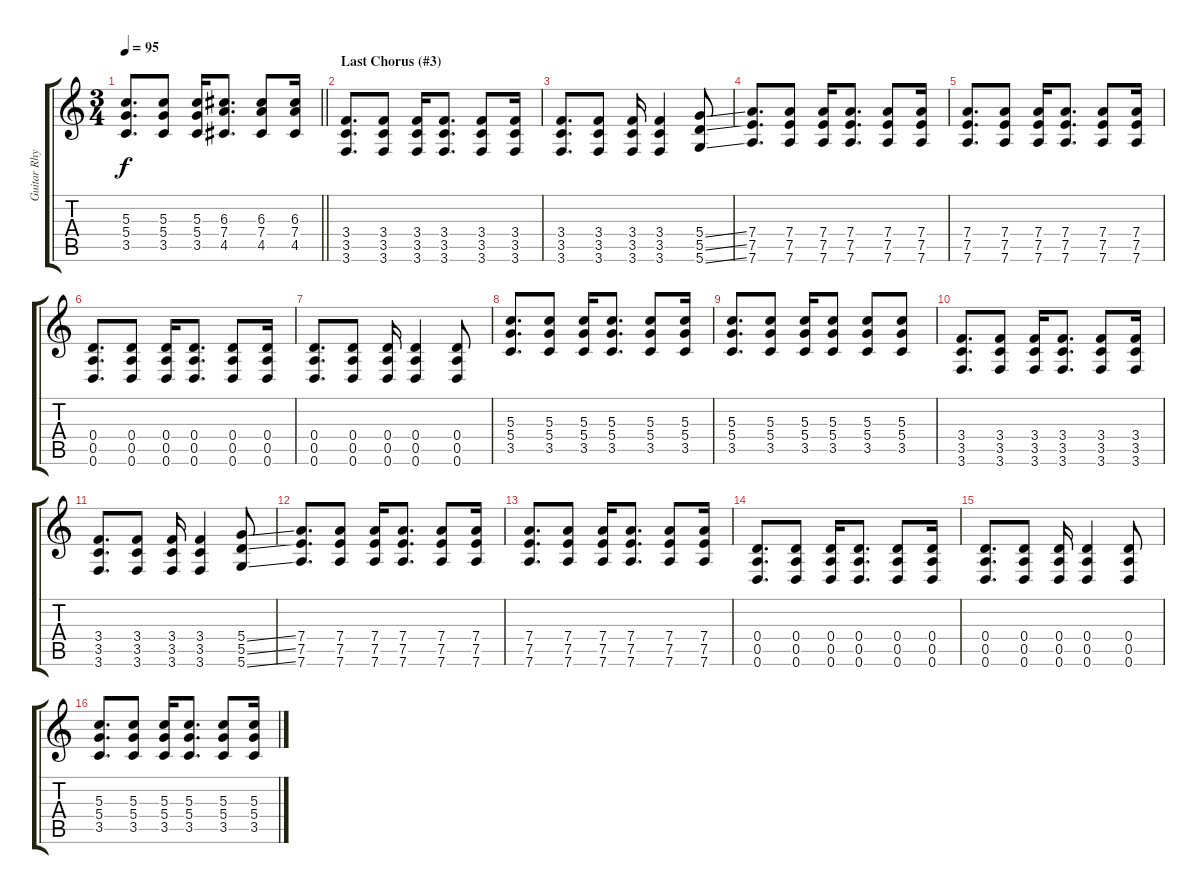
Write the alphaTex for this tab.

\track ("Guitar Rhythm Zacky" "Guitar Rhy") {instrument distortionguitar}
\staff {score tabs}
\tuning (E4 B3 G3 D3 A2 D2) {hide}
\ts (3 4)
\tempo 95
\clef g2
\barLineRight lightlight
\ks c
(5.3 5.4 3.5).8{d dy f} (5.3 5.4 3.5).8 (5.3 5.4 3.5).16 (6.3 7.4 4.5).8{d} (6.3 7.4 4.5).8 (6.3 7.4 4.5).16 |
\section ("" "Last Chorus (#3)")
(3.4 3.5 3.6).8{d} (3.4 3.5 3.6).8 (3.4 3.5 3.6).16 (3.4 3.5 3.6).8{d} (3.4 3.5 3.6).8 (3.4 3.5 3.6).16 |
(3.4 3.5 3.6).8{d} (3.4 3.5 3.6).8 (3.4 3.5 3.6).16 (3.4 3.5 3.6).4 (5.4{ss} 5.5{ss} 5.6{ss}).8 |
(7.4 7.5 7.6).8{d} (7.4 7.5 7.6).8 (7.4 7.5 7.6).16 (7.4 7.5 7.6).8{d} (7.4 7.5 7.6).8 (7.4 7.5 7.6).16 |
(7.4 7.5 7.6).8{d} (7.4 7.5 7.6).8 (7.4 7.5 7.6).16 (7.4 7.5 7.6).8{d} (7.4 7.5 7.6).8 (7.4 7.5 7.6).16 |
(0.4 0.5 0.6).8{d} (0.4 0.5 0.6).8 (0.4 0.5 0.6).16 (0.4 0.5 0.6).8{d} (0.4 0.5 0.6).8 (0.4 0.5 0.6).16 |
(0.4 0.5 0.6).8{d} (0.4 0.5 0.6).8 (0.4 0.5 0.6).16 (0.4 0.5 0.6).4 (0.4 0.5 0.6).8 |
(5.3 5.4 3.5).8{d} (5.3 5.4 3.5).8 (5.3 5.4 3.5).16 (5.3 5.4 3.5).8{d} (5.3 5.4 3.5).8 (5.3 5.4 3.5).16 |
(5.3 5.4 3.5).8{d} (5.3 5.4 3.5).8 (5.3 5.4 3.5).16 (5.3 5.4 3.5).8 (5.3 5.4 3.5).8 (5.3 5.4 3.5).8 |
(3.4 3.5 3.6).8{d} (3.4 3.5 3.6).8 (3.4 3.5 3.6).16 (3.4 3.5 3.6).8{d} (3.4 3.5 3.6).8 (3.4 3.5 3.6).16 |
(3.4 3.5 3.6).8{d} (3.4 3.5 3.6).8 (3.4 3.5 3.6).16 (3.4 3.5 3.6).4 (5.4{ss} 5.5{ss} 5.6{ss}).8 |
(7.4 7.5 7.6).8{d} (7.4 7.5 7.6).8 (7.4 7.5 7.6).16 (7.4 7.5 7.6).8{d} (7.4 7.5 7.6).8 (7.4 7.5 7.6).16 |
(7.4 7.5 7.6).8{d} (7.4 7.5 7.6).8 (7.4 7.5 7.6).16 (7.4 7.5 7.6).8{d} (7.4 7.5 7.6).8 (7.4 7.5 7.6).16 |
(0.4 0.5 0.6).8{d} (0.4 0.5 0.6).8 (0.4 0.5 0.6).16 (0.4 0.5 0.6).8{d} (0.4 0.5 0.6).8 (0.4 0.5 0.6).16 |
(0.4 0.5 0.6).8{d} (0.4 0.5 0.6).8 (0.4 0.5 0.6).16 (0.4 0.5 0.6).4 (0.4 0.5 0.6).8 |
(5.3 5.4 3.5).8{d} (5.3 5.4 3.5).8 (5.3 5.4 3.5).16 (5.3 5.4 3.5).8{d} (5.3 5.4 3.5).8 (5.3 5.4 3.5).16
